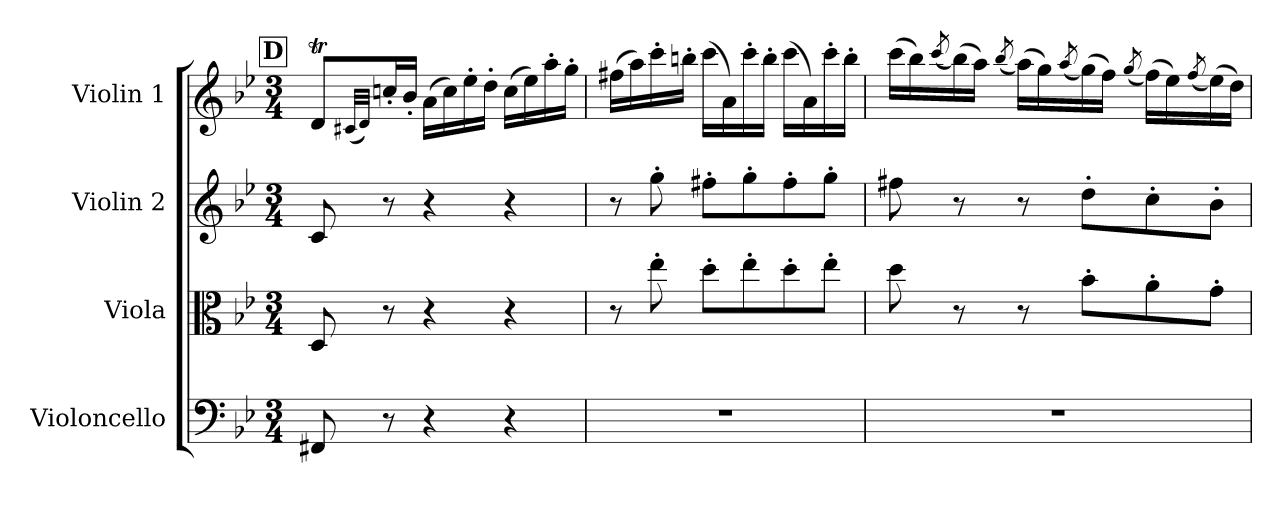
**kern	**kern	**kern	**kern
*part4	*part3	*part2	*part1
*staff4	*staff3	*staff2	*staff1
*I"Violoncello	*I"Viola	*I"Violin 2	*I"Violin 1
*I'Vc	*I'Vla	*I'Vln	*I'Vln
!!LO:LB:g=z
*clefF4	*clefC3	*clefG2	*clefG2
*k[b-e-]	*k[b-e-]	*k[b-e-]	*k[b-e-]
*M3/4	*M3/4	*M3/4	*M3/4
!!LO:REH:place=s1:a:B:cj:fs=14:t=D
=87	=87	=87	=87
8FF#X/	8D/	8c/	8dt/L
.	.	.	(32qc#X/LLL
.	.	.	32qd/JJJ)
8r	8r	8r	16ccn'/L
.	.	.	16b-'/JJ
4r	4r	4r	(16a\LL
.	.	.	16cc\)
.	.	.	16ee-'\
.	.	.	16dd'\JJ
4r	4r	4r	(16cc\LL
.	.	.	16ee-\)
.	.	.	16aa'\
.	.	.	16gg'\JJ
!!LO:LB:g=z
=88	=88	=88	=88
2.r	8r	8r	(16ff#X\LL
.	.	.	16aa\)
.	8ee-'\	8gg'\	16ccc'\
.	.	.	16bbn'\JJ
.	8dd'\L	8ff#X'\L	(16ccc\LL
.	.	.	16a\)
.	8ee-'\	8gg'\	16ccc'\
.	.	.	16bb'\JJ
.	8dd'\	8ff#'\	(16ccc\LL
.	.	.	16a\)
.	8ee-'\J	8gg'\J	16ccc'\
.	.	.	16bb'\JJ
=89	=89	=89	=89
2.r	8dd\	8ff#X\	(16ccc\LL
.	.	.	16bb-\)
.	.	.	(8qccc/
.	8r	8r	(16bb-\)
.	.	.	16aa\JJ)
.	.	.	(8qbb-/
.	8r	8r	(16aa\LL)
.	.	.	16gg\)
.	.	.	(8qaa/
.	8b-'\L	8dd'\L	(16gg\)
.	.	.	16ff\JJ)
.	.	.	(8qgg/
.	8a'\	8cc'\	(16ff\LL)
.	.	.	16ee-\)
.	.	.	(8qff/
.	8g'\J	8b-'\J	(16ee-\)
.	.	.	16dd\JJ)
=	=	=	=
*-	*-	*-	*-
